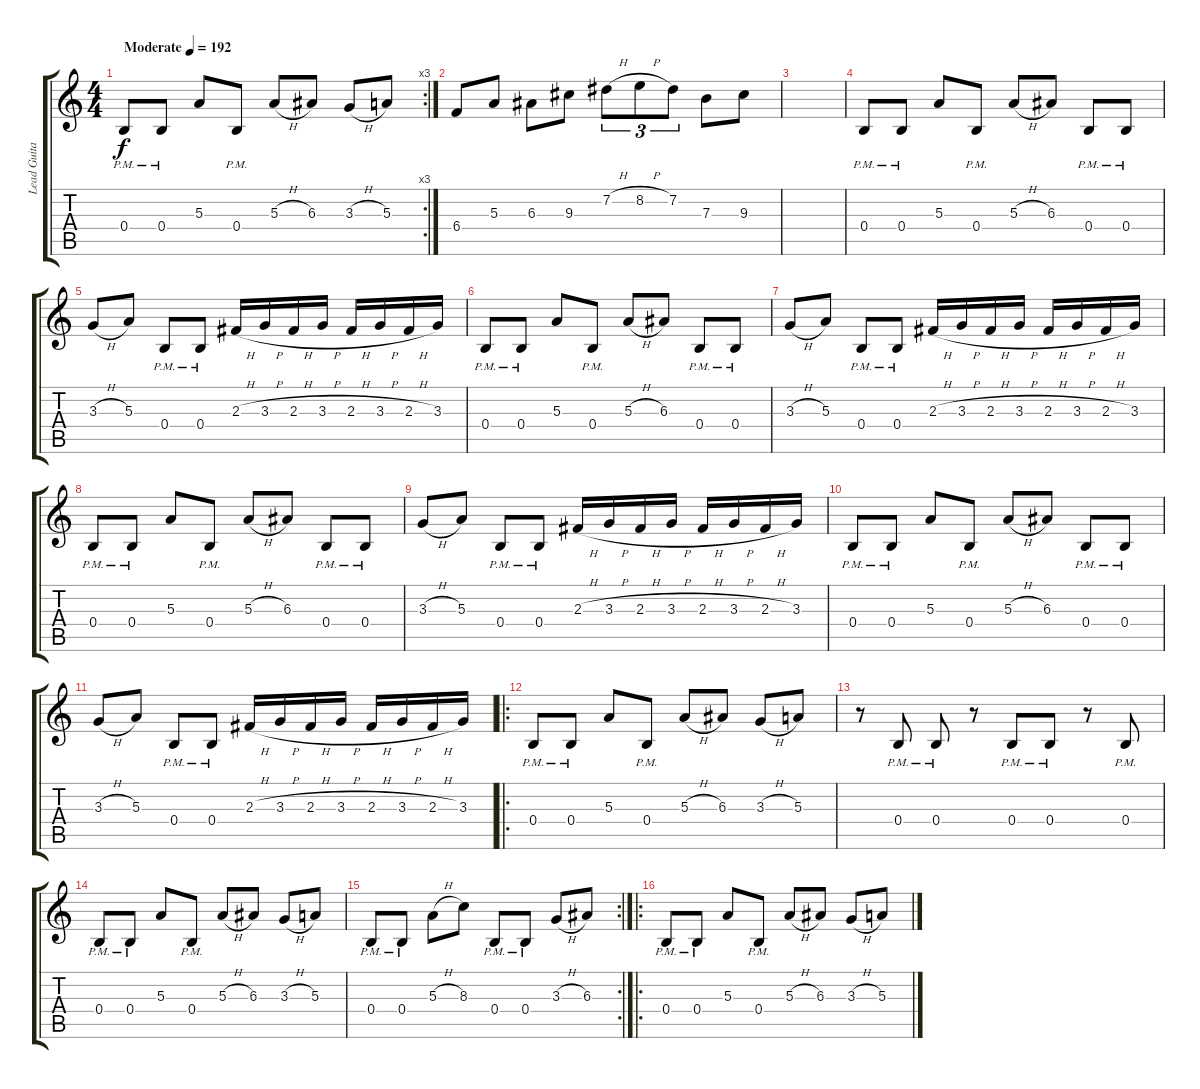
\track ("Lead Guitar" "Lead Guita") {instrument distortionguitar}
\staff {score tabs}
\tuning (Db4 Ab3 E3 B2 Gb2 B1) {hide}
\rc 3
\ts (4 4)
\tempo (192 "Moderate")
\clef g2
\ks c
0.4{pm}.8{dy f instrument distortionguitar} 0.4{pm}.8 5.3.8 0.4{pm}.8 5.3{h}.8 6.3.8 3.3{h}.8 5.3.8 |
6.4.8 5.3.8 6.3.8 9.3.8 7.2{h}.8{tu (3 2)} 8.2{h}.8{tu (3 2)} 7.2.8{tu (3 2)} 7.3.8 9.3.8 |
|
0.4{pm}.8 0.4{pm}.8 5.3.8 0.4{pm}.8 5.3{h}.8 6.3.8 0.4{pm}.8 0.4{pm}.8 |
3.3{h}.8 5.3.8 0.4{pm}.8 0.4{pm}.8 2.3{h}.16 3.3{h}.16 2.3{h}.16 3.3{h}.16 2.3{h}.16 3.3{h}.16 2.3{h}.16 3.3.16 |
0.4{pm}.8 0.4{pm}.8 5.3.8 0.4{pm}.8 5.3{h}.8 6.3.8 0.4{pm}.8 0.4{pm}.8 |
3.3{h}.8 5.3.8 0.4{pm}.8 0.4{pm}.8 2.3{h}.16 3.3{h}.16 2.3{h}.16 3.3{h}.16 2.3{h}.16 3.3{h}.16 2.3{h}.16 3.3.16 |
0.4{pm}.8 0.4{pm}.8 5.3.8 0.4{pm}.8 5.3{h}.8 6.3.8 0.4{pm}.8 0.4{pm}.8 |
3.3{h}.8 5.3.8 0.4{pm}.8 0.4{pm}.8 2.3{h}.16 3.3{h}.16 2.3{h}.16 3.3{h}.16 2.3{h}.16 3.3{h}.16 2.3{h}.16 3.3.16 |
0.4{pm}.8 0.4{pm}.8 5.3.8 0.4{pm}.8 5.3{h}.8 6.3.8 0.4{pm}.8 0.4{pm}.8 |
3.3{h}.8 5.3.8 0.4{pm}.8 0.4{pm}.8 2.3{h}.16 3.3{h}.16 2.3{h}.16 3.3{h}.16 2.3{h}.16 3.3{h}.16 2.3{h}.16 3.3.16 |
\ro
0.4{pm}.8 0.4{pm}.8 5.3.8 0.4{pm}.8 5.3{h}.8 6.3.8 3.3{h}.8 5.3.8 |
r.8 0.4{pm}.8 0.4{pm}.8 r.8 0.4{pm}.8 0.4{pm}.8 r.8 0.4{pm}.8 |
0.4{pm}.8 0.4{pm}.8 5.3.8 0.4{pm}.8 5.3{h}.8 6.3.8 3.3{h}.8 5.3.8 |
\rc 2
0.4{pm}.8 0.4{pm}.8 5.3{h}.8 8.3.8 0.4{pm}.8 0.4{pm}.8 3.3{h}.8 6.3.8 |
\ro
0.4{pm}.8 0.4{pm}.8 5.3.8 0.4{pm}.8 5.3{h}.8 6.3.8 3.3{h}.8 5.3.8
